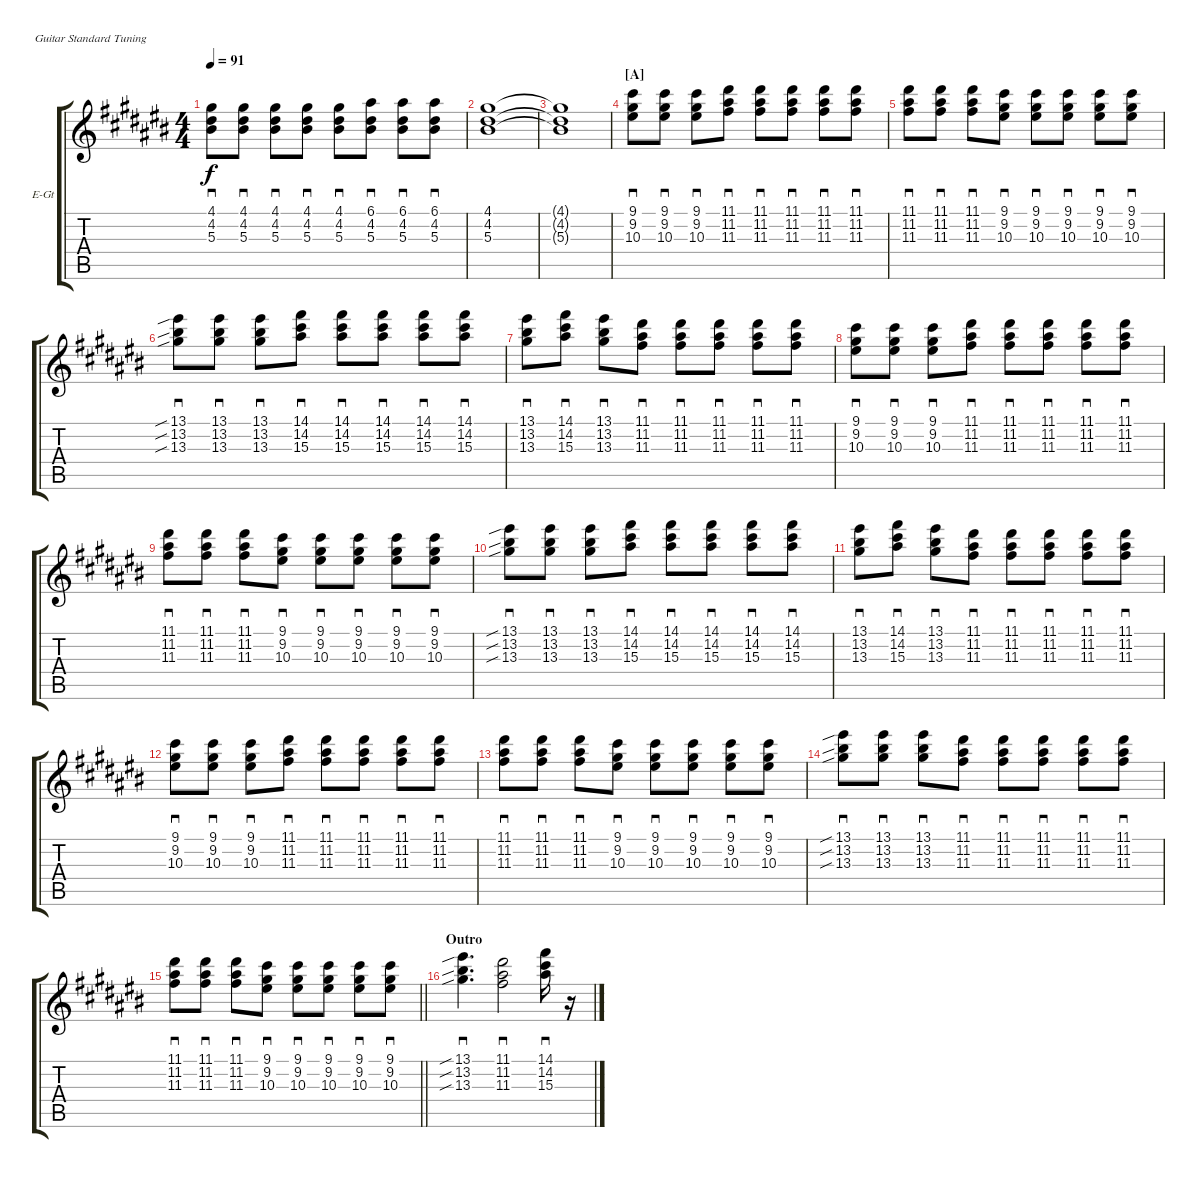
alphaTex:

\bracketExtendMode groupsimilarinstruments
\firstSystemTrackNameOrientation horizontal
\otherSystemsTrackNameOrientation horizontal
\track ("Albert Hammond Jr." "E-Gt") {instrument electricguitarjazz}
\staff {score tabs}
\tuning (E4 B3 G3 D3 A2 E2)
\ts (4 4)
\tempo 91
\clef g2
\ks c#
(4.1 4.2 5.3).8{sd dy f} (4.1 4.2 5.3).8{sd} (4.1 4.2 5.3).8{sd} (4.1 4.2 5.3).8{sd} (4.1 4.2 5.3).8{sd} (6.1 4.2 5.3).8{sd} (6.1 4.2 5.3).8{sd} (6.1 4.2 5.3).8{sd} |
(4.1 4.2 5.3).1 |
(4.1{t} 4.2{t} 5.3{t}).1 |
\section ("A" "")
(9.1 9.2 10.3).8{sd} (9.1 9.2 10.3).8{sd} (9.1 9.2 10.3).8{sd} (11.1 11.2 11.3).8{sd} (11.1 11.2 11.3).8{sd} (11.1 11.2 11.3).8{sd} (11.1 11.2 11.3).8{sd} (11.1 11.2 11.3).8{sd} |
(11.1 11.2 11.3).8{sd} (11.1 11.2 11.3).8{sd} (11.1 11.2 11.3).8{sd} (9.1 9.2 10.3).8{sd} (9.1 9.2 10.3).8{sd} (9.1 9.2 10.3).8{sd} (9.1 9.2 10.3).8{sd} (9.1 9.2 10.3).8{sd} |
(13.1{sib} 13.2{sib} 13.3{sib}).8{sd} (13.1 13.2 13.3).8{sd} (13.1 13.2 13.3).8{sd} (14.1 14.2 15.3).8{sd} (14.1 14.2 15.3).8{sd} (14.1 14.2 15.3).8{sd} (14.1 14.2 15.3).8{sd} (14.1 14.2 15.3).8{sd} |
(13.1 13.2 13.3).8{sd} (14.1 14.2 15.3).8{sd} (13.1 13.2 13.3).8{sd} (11.1 11.2 11.3).8{sd} (11.1 11.2 11.3).8{sd} (11.1 11.2 11.3).8{sd} (11.1 11.2 11.3).8{sd} (11.1 11.2 11.3).8{sd} |
(9.1 9.2 10.3).8{sd} (9.1 9.2 10.3).8{sd} (9.1 9.2 10.3).8{sd} (11.1 11.2 11.3).8{sd} (11.1 11.2 11.3).8{sd} (11.1 11.2 11.3).8{sd} (11.1 11.2 11.3).8{sd} (11.1 11.2 11.3).8{sd} |
(11.1 11.2 11.3).8{sd} (11.1 11.2 11.3).8{sd} (11.1 11.2 11.3).8{sd} (9.1 9.2 10.3).8{sd} (9.1 9.2 10.3).8{sd} (9.1 9.2 10.3).8{sd} (9.1 9.2 10.3).8{sd} (9.1 9.2 10.3).8{sd} |
(13.1{sib} 13.2{sib} 13.3{sib}).8{sd} (13.1 13.2 13.3).8{sd} (13.1 13.2 13.3).8{sd} (14.1 14.2 15.3).8{sd} (14.1 14.2 15.3).8{sd} (14.1 14.2 15.3).8{sd} (14.1 14.2 15.3).8{sd} (14.1 14.2 15.3).8{sd} |
(13.1 13.2 13.3).8{sd} (14.1 14.2 15.3).8{sd} (13.1 13.2 13.3).8{sd} (11.1 11.2 11.3).8{sd} (11.1 11.2 11.3).8{sd} (11.1 11.2 11.3).8{sd} (11.1 11.2 11.3).8{sd} (11.1 11.2 11.3).8{sd} |
(9.1 9.2 10.3).8{sd} (9.1 9.2 10.3).8{sd} (9.1 9.2 10.3).8{sd} (11.1 11.2 11.3).8{sd} (11.1 11.2 11.3).8{sd} (11.1 11.2 11.3).8{sd} (11.1 11.2 11.3).8{sd} (11.1 11.2 11.3).8{sd} |
(11.1 11.2 11.3).8{sd} (11.1 11.2 11.3).8{sd} (11.1 11.2 11.3).8{sd} (9.1 9.2 10.3).8{sd} (9.1 9.2 10.3).8{sd} (9.1 9.2 10.3).8{sd} (9.1 9.2 10.3).8{sd} (9.1 9.2 10.3).8{sd} |
(13.1{sib} 13.2{sib} 13.3{sib}).8{sd} (13.1 13.2 13.3).8{sd} (13.1 13.2 13.3).8{sd} (11.1 11.2 11.3).8{sd} (11.1 11.2 11.3).8{sd} (11.1 11.2 11.3).8{sd} (11.1 11.2 11.3).8{sd} (11.1 11.2 11.3).8{sd} |
\barLineRight lightlight
(11.1 11.2 11.3).8{sd} (11.1 11.2 11.3).8{sd} (11.1 11.2 11.3).8{sd} (9.1 9.2 10.3).8{sd} (9.1 9.2 10.3).8{sd} (9.1 9.2 10.3).8{sd} (9.1 9.2 10.3).8{sd} (9.1 9.2 10.3).8{sd} |
\section ("" "Outro")
(13.1{sib} 13.2{sib} 13.3{sib}).4{d sd} (11.1 11.2 11.3).2{sd} (14.1 14.2 15.3).16{sd} r.16
